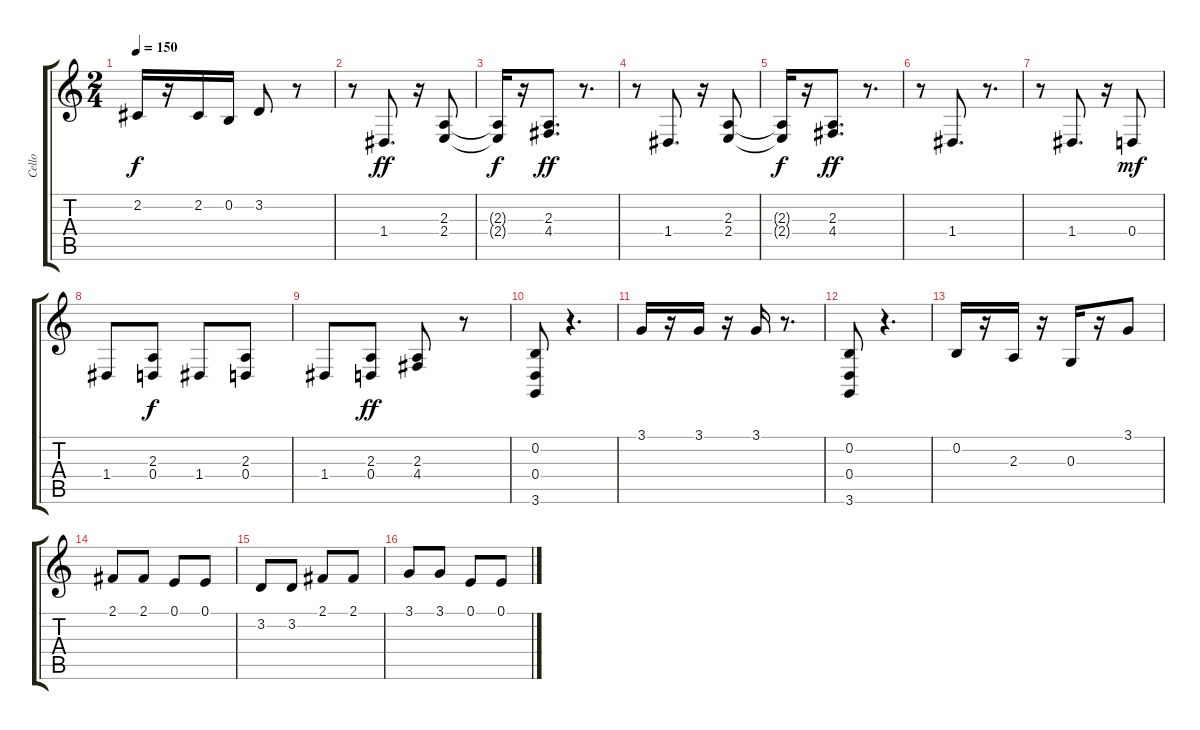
\track ("Cello" "Cello") {instrument stringensemble1}
\staff {score tabs}
\tuning (E4 B3 G3 D3 A2 E2) {hide}
\ts (2 4)
\tempo 150
\clef g2
\ks c
2.2.16{dy f} r.16 2.2.16 0.2.16 3.2.8 r.8 |
r.8 1.4.8{d dy ff} r.16 (2.3 2.4).8 |
(2.3{t} 2.4{t}).16{dy f} r.16 (2.3 4.4).8{d dy ff} r.8{d} |
r.8 1.4.8{d} r.16 (2.3 2.4).8 |
(2.3{t} 2.4{t}).16{dy f} r.16 (2.3 4.4).8{d dy ff} r.8{d} |
r.8 1.4.8{d} r.8{d} |
r.8 1.4.8{d} r.16 0.4.8{dy mf} |
1.4.8 (2.3 0.4).8{dy f} 1.4.8 (2.3 0.4).8 |
1.4.8 (2.3 0.4).8{dy ff} (2.3 4.4).8 r.8 |
(0.2 0.4 3.6).8 r.4{d} |
3.1.16 r.16 3.1.16 r.16 3.1.16 r.8{d} |
(0.2 0.4 3.6).8 r.4{d} |
0.2.16 r.16 2.3.16 r.16 0.3.16 r.16 3.1.8 |
2.1.8 2.1.8 0.1.8 0.1.8 |
3.2.8 3.2.8 2.1.8 2.1.8 |
3.1.8 3.1.8 0.1.8 0.1.8
